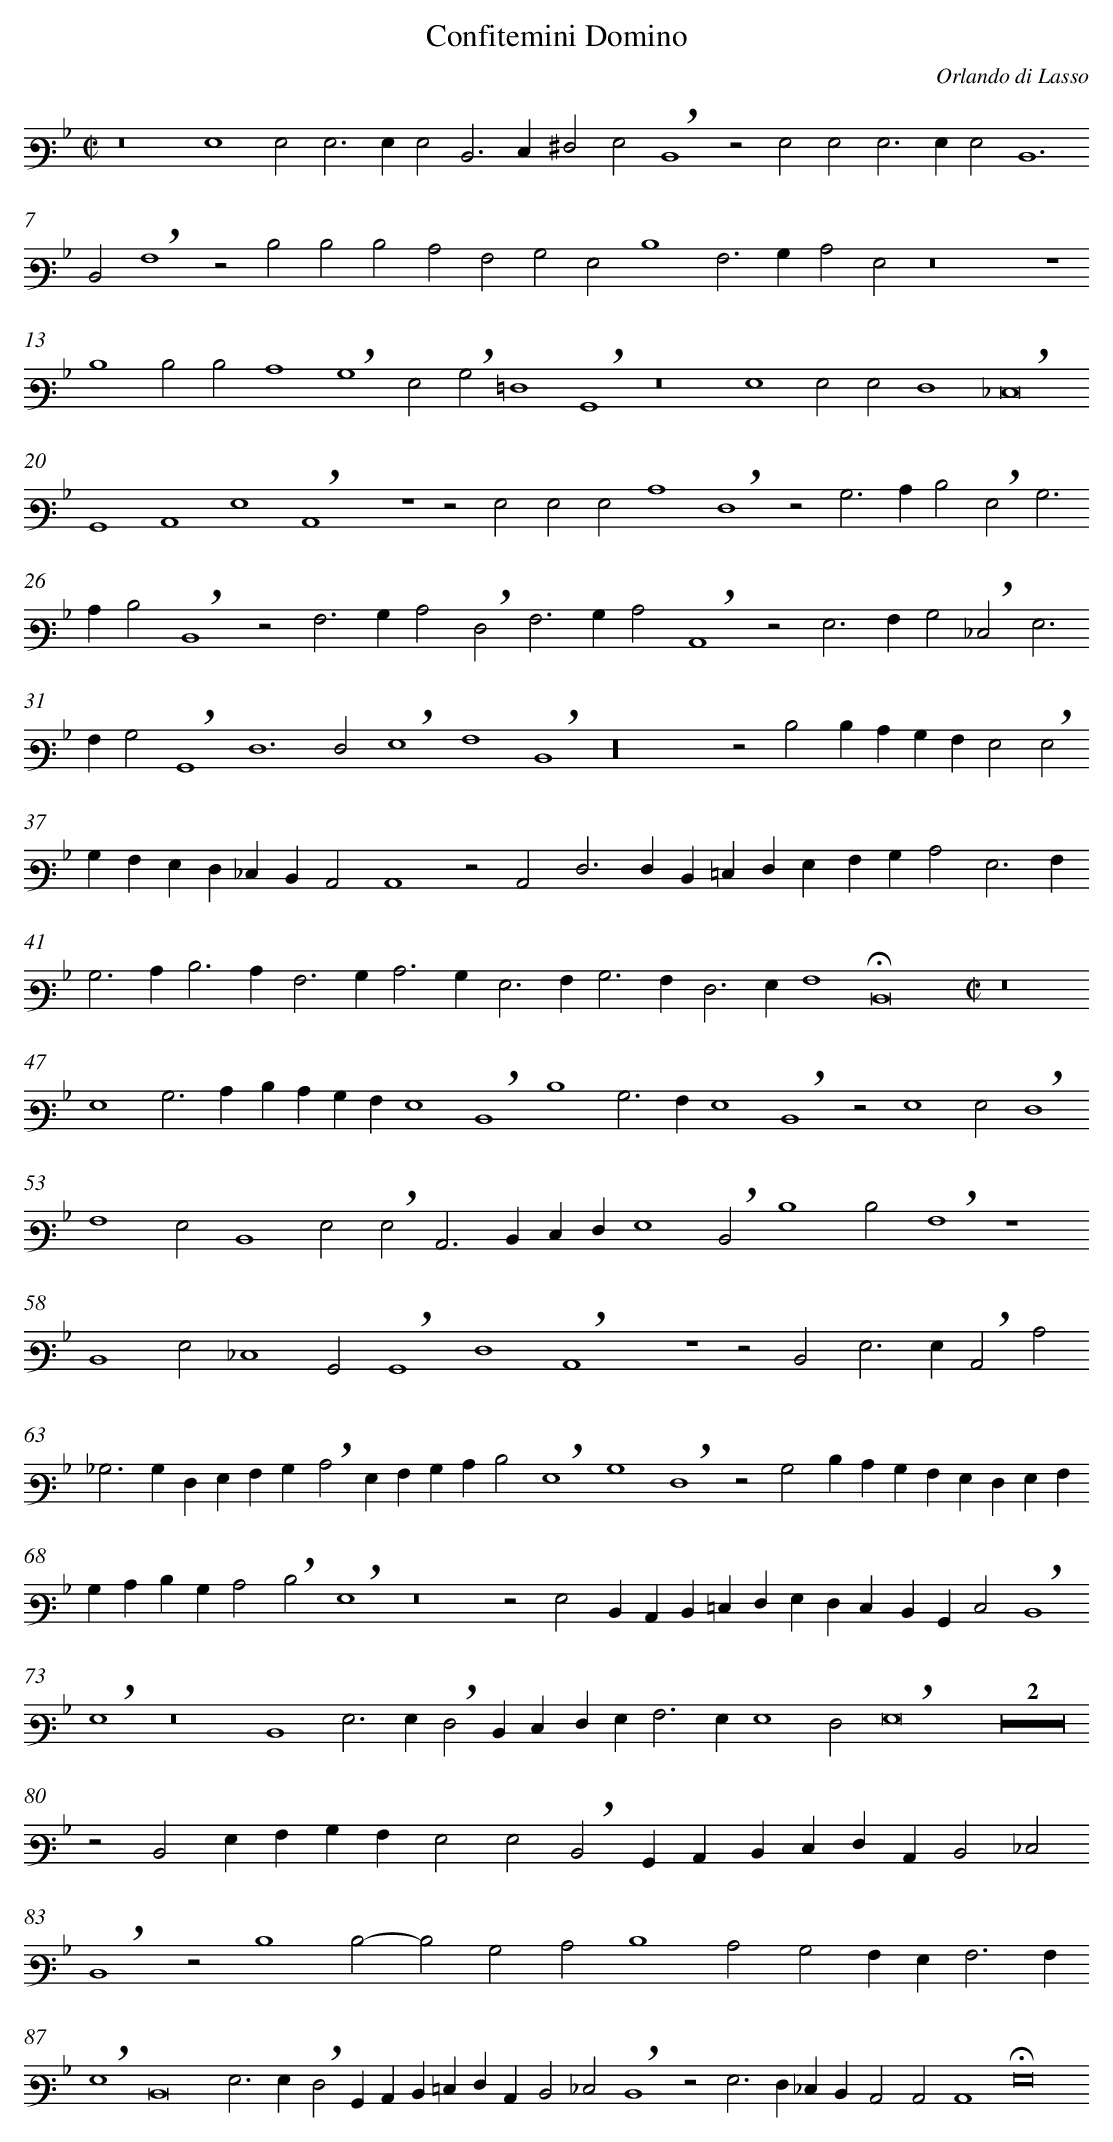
X:1
T: Confitemini Domino
C: Orlando di Lasso
L: 1/4
M: C|
K: F clef=F3
z8 [|]
G,4G,2G,3 [|]
G,G,2D,3E, [|]
^F,2G,2!breath!D,4 [|]
z2G,2G,2G,3 [|]
G,G,2D,6 [|]
D,2!breath!A,4 [|]
z2D2D2D2 [|]
C2A,2B,2G,2 [|]
D4A,3B, [|]
C2G,2z8 [|]
z4 [|]
D4D2D2 [|]
C4!breath!B,4 [|]
G,2!breath!B,2=F,4 [|]
!breath!B,,4z8 [|]
G,4 [|]
G,2G,2F,4 [|]
!breath!_E,8 [|]
B,,4C,4 [|]
G,4!breath!C,4 [|]
z4z2G,2 [|]
G,2G,2C4 [|]
!breath!F,4z2B,3 [|]
CD2!breath!G,2B,3 [|]
CD2!breath!D,4 [|]
z2A,2>B,2C2 [|]
!breath!F,2A,2>B,2C2 [|]
!breath!C,4z2G,3 [|]
A,B,2!breath!_E,2G,3 [|]
A,B,2!breath!B,,4 [|]
F,6F,2 [|]
!breath!G,4A,4 [|]
!breath!D,4z16 [|]
 [|]
z2D2 [|]
DCB,A,G,2!breath!G,2 [|]
B,A,G,F,_E,D,C,2 [|]
C,4z2C,2 [|]
F,2>F,2D,=E,F,G, [|]
A,B,C2G,3A, [|]
B,2>C2D3C [|]
A,2>B,2C3B, [|]
G,2>A,2B,3A, [|]
F,2>G,2A,4 [|]
!fermata!D,8 [|]
 [K:F] [M:C|]z8 [|]
G,4B,3C [|]
DCB,A,G,4 [|]
!breath!D,4D4 [|]
B,2>A,2G,4 [|]
!breath!D,4z2G,4 [|]
G,2!breath!F,4 [|]
A,4G,2D,4 [|]
G,2!breath!G,2C,3 [|]
D,E,F,G,4 [|]
!breath!D,2D4D2 [|]
!breath!A,4z4 [|]
D,4G,2_E,4 [|]
B,,2!breath!B,,4 [|]
F,4!breath!C,4 [|]
z4z2D,2 [|]
G,2>G,2!breath!C,2C2 [|]
_B,2>B,2F,G,A,B, [|]
!breath!C2G,A,B,CD2 [|]
!breath!G,4B,4 [|]
!breath!F,4z2B,2 [|]
DCB,A,G,F,G,A, [|]
B,CDB,C2!breath!D2 [|]
!breath!G,4z8 [|]
 [|]
z2G,2 [|]
D,C,D,=E,F,G,F,E, [|]
D,B,,E,2!breath!D,4 [|]
!breath!G,4z8 [|]
D,4 [|]
G,2>G,2!breath!F,2D,E, [|]
F,G,2<A,2G,G,4 [|]
F,2!breath!G,8 [|]
Z2 [|]
z2D,2G,A,B,A, [|]
G,2G,2!breath!D,2B,,C, [|]
D,E,F,C,D,2_E,2 [|]
!breath!D,4z2D4 [|]
D2-D2B,2 [|]
C2D4C2 [|]
B,2A,G,2<A,2A, [|]
!breath!G,4D,8 [|]
G,3G, [|]
!breath!F,2B,,C,D,=E,F,C, [|]
D,2_E,2!breath!D,4 [|]
z2G,2>F,2_E,D, [|]
C,2C,2C,4 [|]
!fermata!G,8 [|]
